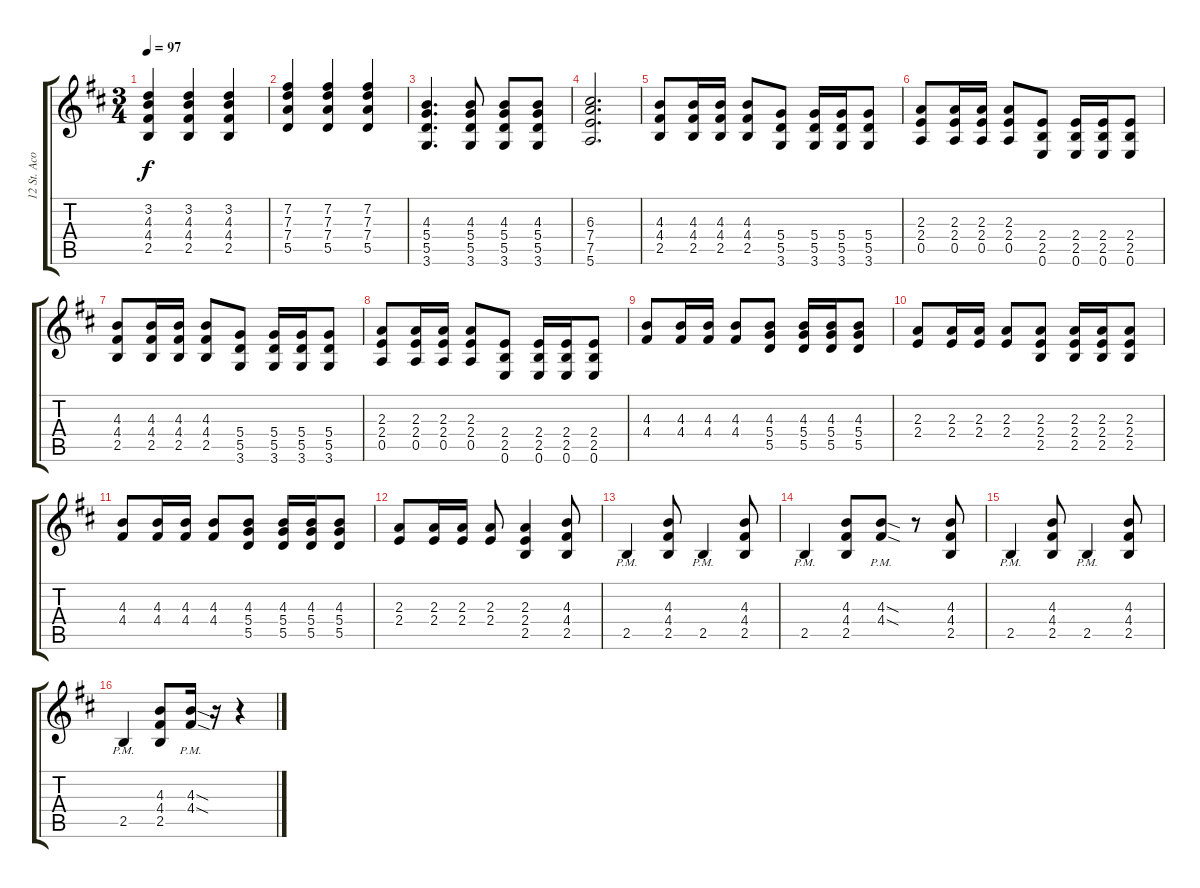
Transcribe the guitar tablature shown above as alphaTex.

\track ("12 St. Acoustic" "12 St. Aco") {instrument acousticguitarsteel}
\staff {score tabs}
\tuning (E4 B3 G3 D3 A2 E2) {hide}
\ts (3 4)
\tempo 97
\clef g2
\ks d
(3.2 4.3 4.4 2.5).4{dy f} (3.2 4.3 4.4 2.5).4 (3.2 4.3 4.4 2.5).4 |
(7.2 7.3 7.4 5.5).4 (7.2 7.3 7.4 5.5).4 (7.2 7.3 7.4 5.5).4 |
(4.3 5.4 5.5 3.6).4{d} (4.3 5.4 5.5 3.6).8 (4.3 5.4 5.5 3.6).8 (4.3 5.4 5.5 3.6).8 |
(6.3 7.4 7.5 5.6).2{d} |
(4.3 4.4 2.5).8 (4.3 4.4 2.5).16 (4.3 4.4 2.5).16 (4.3 4.4 2.5).8 (5.4 5.5 3.6).8 (5.4 5.5 3.6).16 (5.4 5.5 3.6).16 (5.4 5.5 3.6).8 |
(2.3 2.4 0.5).8 (2.3 2.4 0.5).16 (2.3 2.4 0.5).16 (2.3 2.4 0.5).8 (2.4 2.5 0.6).8 (2.4 2.5 0.6).16 (2.4 2.5 0.6).16 (2.4 2.5 0.6).8 |
(4.3 4.4 2.5).8 (4.3 4.4 2.5).16 (4.3 4.4 2.5).16 (4.3 4.4 2.5).8 (5.4 5.5 3.6).8 (5.4 5.5 3.6).16 (5.4 5.5 3.6).16 (5.4 5.5 3.6).8 |
(2.3 2.4 0.5).8 (2.3 2.4 0.5).16 (2.3 2.4 0.5).16 (2.3 2.4 0.5).8 (2.4 2.5 0.6).8 (2.4 2.5 0.6).16 (2.4 2.5 0.6).16 (2.4 2.5 0.6).8 |
(4.3 4.4).8 (4.3 4.4).16 (4.3 4.4).16 (4.3 4.4).8 (4.3 5.4 5.5).8 (4.3 5.4 5.5).16 (4.3 5.4 5.5).16 (4.3 5.4 5.5).8 |
(2.3 2.4).8 (2.3 2.4).16 (2.3 2.4).16 (2.3 2.4).8 (2.3 2.4 2.5).8 (2.3 2.4 2.5).16 (2.3 2.4 2.5).16 (2.3 2.4 2.5).8 |
(4.3 4.4).8 (4.3 4.4).16 (4.3 4.4).16 (4.3 4.4).8 (4.3 5.4 5.5).8 (4.3 5.4 5.5).16 (4.3 5.4 5.5).16 (4.3 5.4 5.5).8 |
(2.3 2.4).8 (2.3 2.4).16 (2.3 2.4).16 (2.3 2.4).8 (2.3 2.4 2.5).4 (4.3 4.4 2.5).8 |
2.5{pm}.4 (4.3 4.4 2.5).8 2.5{pm}.4 (4.3 4.4 2.5).8 |
2.5{pm}.4 (4.3 4.4 2.5).8 (4.3{sod} 4.4{sod pm}).8 r.8 (4.3 4.4 2.5).8 |
2.5{pm}.4 (4.3 4.4 2.5).8 2.5{pm}.4 (4.3 4.4 2.5).8 |
2.5{pm}.4 (4.3 4.4 2.5).8 (4.3{sod} 4.4{sod pm}).16 r.16 r.4
